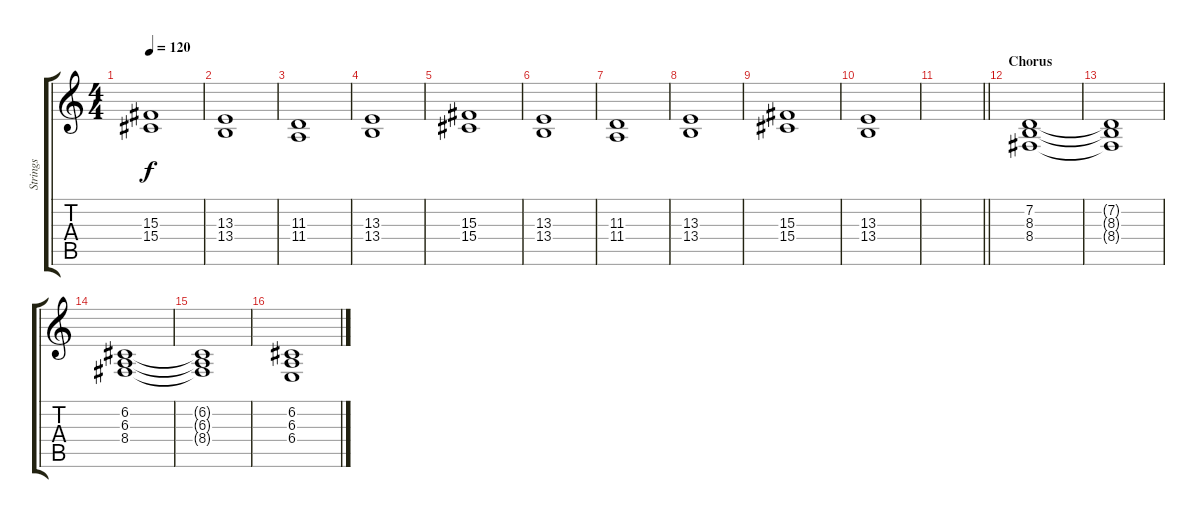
\track ("Strings" "Strings") {instrument pad2warm}
\staff {score tabs}
\tuning (C4 G3 Eb3 Bb2 F2 C2) {hide}
\ts (4 4)
\tempo 120
\clef g2
\ks c
(15.3 15.4).1{dy f} |
(13.3 13.4).1 |
(11.3 11.4).1 |
(13.3 13.4).1 |
(15.3 15.4).1 |
(13.3 13.4).1 |
(11.3 11.4).1 |
(13.3 13.4).1 |
(15.3 15.4).1 |
(13.3 13.4).1 |
\barLineRight lightlight
|
\section ("" "Chorus")
(7.2 8.3 8.4).1{volume 8} |
(7.2{t} 8.3{t} 8.4{t}).1 |
(6.2 6.3 8.4).1 |
(6.2{t} 6.3{t} 8.4{t}).1 |
(6.2 6.3 6.4).1
